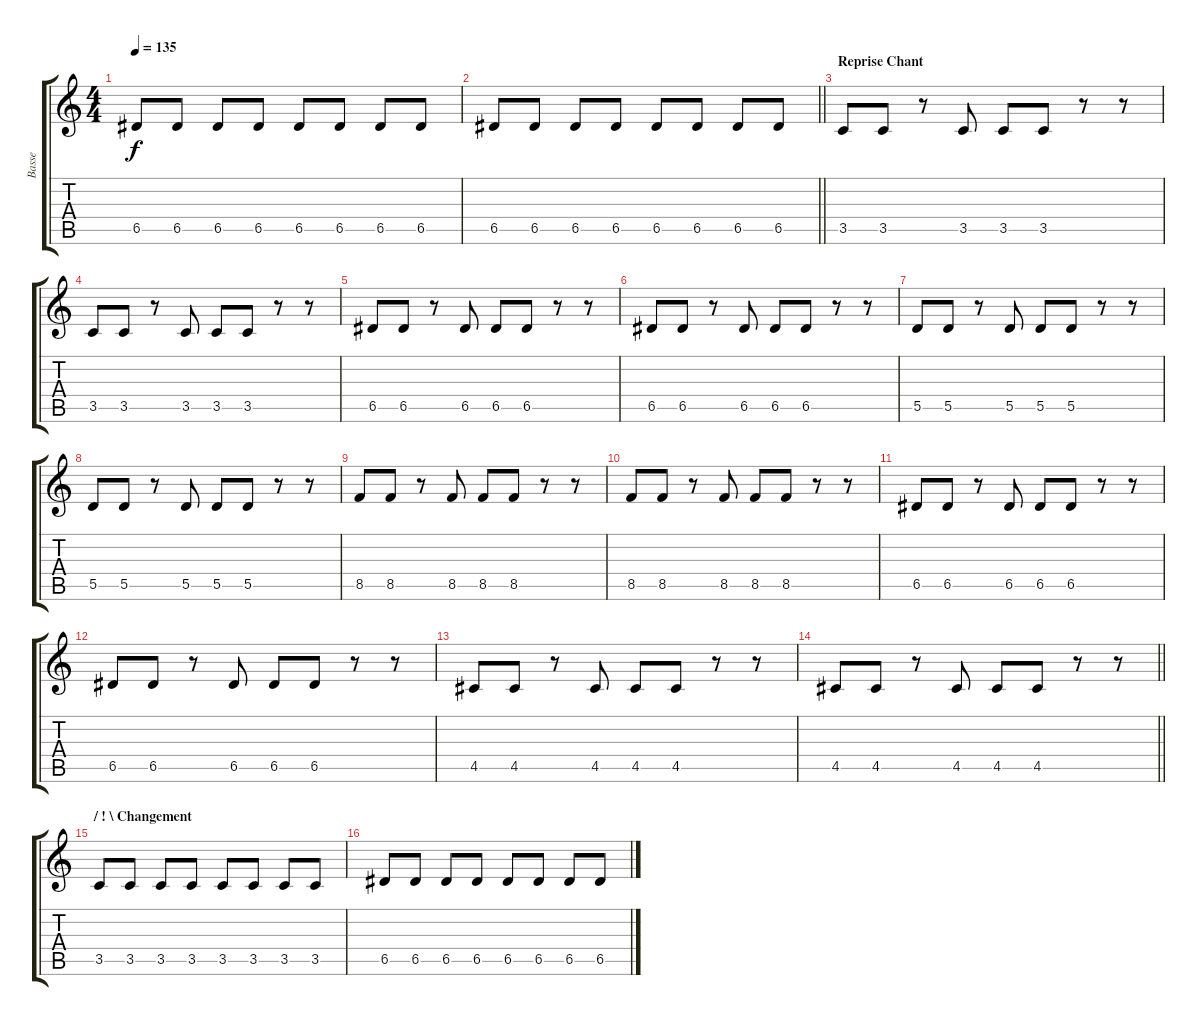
\track ("Basse" "Basse") {instrument electricbasspick}
\staff {score tabs}
\tuning (E4 B3 G3 D3 A2 E2) {hide}
\ts (4 4)
\tempo 135
\clef g2
\ks c
6.5.8{dy f} 6.5.8 6.5.8 6.5.8 6.5.8 6.5.8 6.5.8 6.5.8 |
\barLineRight lightlight
6.5.8 6.5.8 6.5.8 6.5.8 6.5.8 6.5.8 6.5.8 6.5.8 |
\section ("" "Reprise Chant")
3.5.8 3.5.8 r.8 3.5.8 3.5.8 3.5.8 r.8 r.8 |
3.5.8 3.5.8 r.8 3.5.8 3.5.8 3.5.8 r.8 r.8 |
6.5.8 6.5.8 r.8 6.5.8 6.5.8 6.5.8 r.8 r.8 |
6.5.8 6.5.8 r.8 6.5.8 6.5.8 6.5.8 r.8 r.8 |
5.5.8 5.5.8 r.8 5.5.8 5.5.8 5.5.8 r.8 r.8 |
5.5.8 5.5.8 r.8 5.5.8 5.5.8 5.5.8 r.8 r.8 |
8.5.8 8.5.8 r.8 8.5.8 8.5.8 8.5.8 r.8 r.8 |
8.5.8 8.5.8 r.8 8.5.8 8.5.8 8.5.8 r.8 r.8 |
6.5.8 6.5.8 r.8 6.5.8 6.5.8 6.5.8 r.8 r.8 |
6.5.8 6.5.8 r.8 6.5.8 6.5.8 6.5.8 r.8 r.8 |
4.5.8 4.5.8 r.8 4.5.8 4.5.8 4.5.8 r.8 r.8 |
\barLineRight lightlight
4.5.8 4.5.8 r.8 4.5.8 4.5.8 4.5.8 r.8 r.8 |
\section ("" "/ ! \\ Changement")
3.5.8 3.5.8 3.5.8 3.5.8 3.5.8 3.5.8 3.5.8 3.5.8 |
6.5.8 6.5.8 6.5.8 6.5.8 6.5.8 6.5.8 6.5.8 6.5.8
